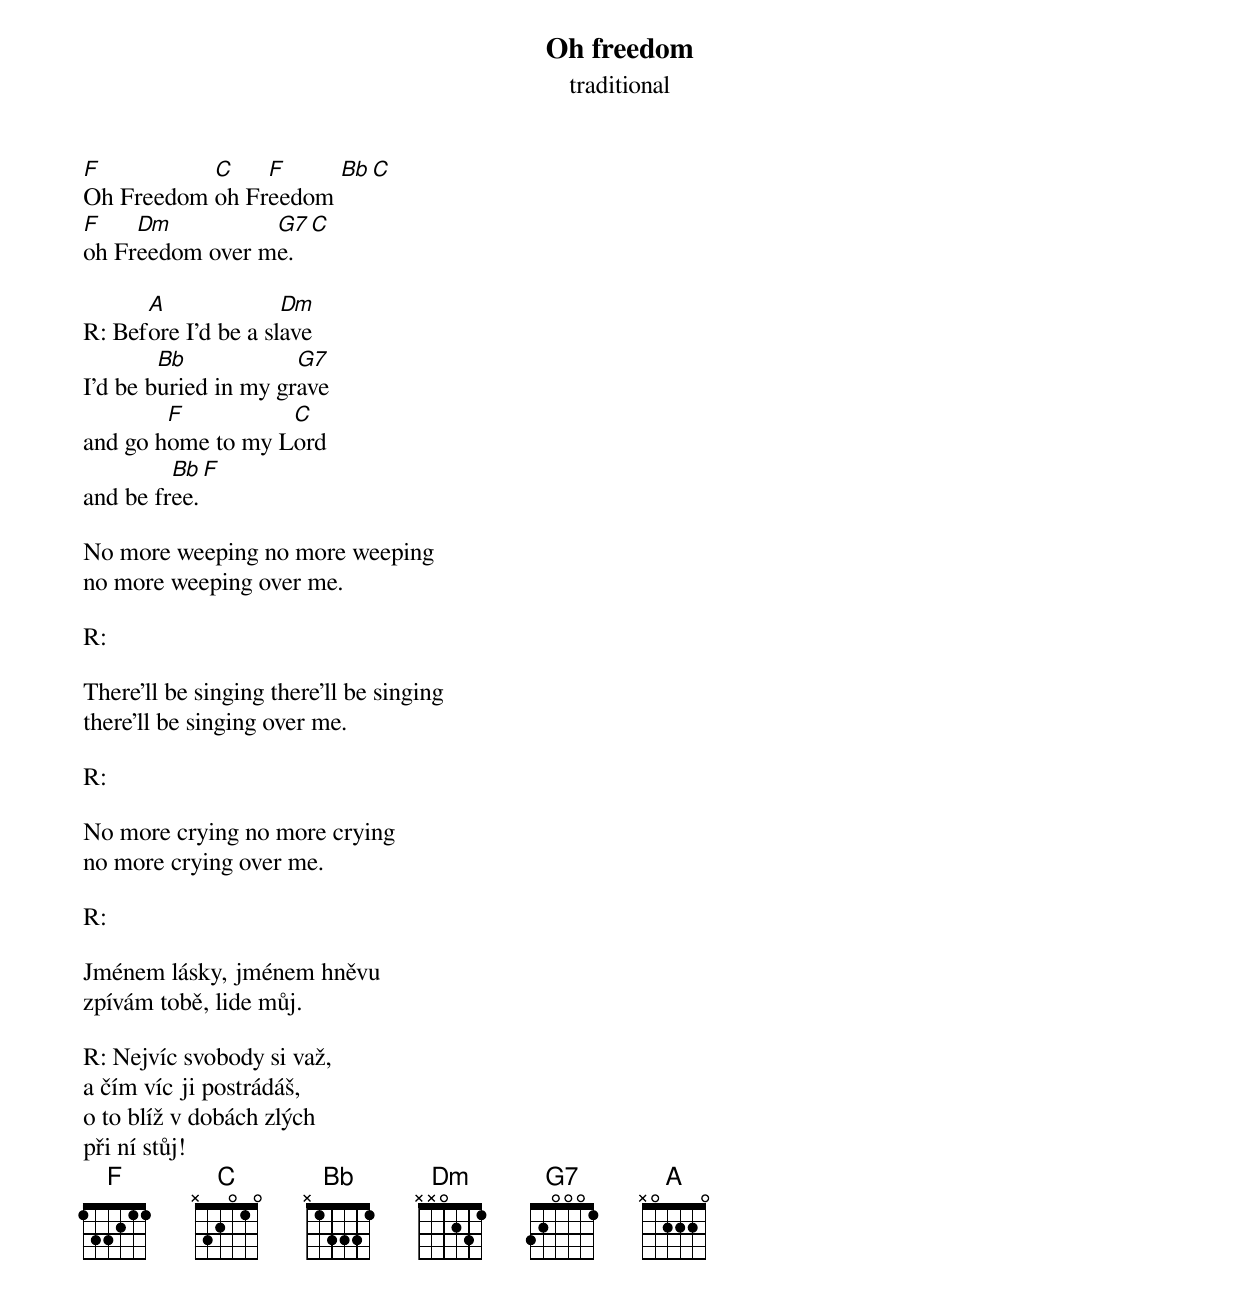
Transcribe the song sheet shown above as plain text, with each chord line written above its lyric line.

Oh freedom
traditional


F          C    F     Bb
Oh Freedom oh Freedom [C]
F    Dm          G7 C
oh Freedom over me.

      A              Dm
R: Before I'd be a slave
        Bb            G7
I'd be buried in my grave
        F          C
and go home to my Lord
         Bb F
and be free.

No more weeping no more weeping
no more weeping over me.

R:

There'll be singing there'll be singing
there'll be singing over me.

R:

No more crying no more crying
no more crying over me.

R:

Jménem lásky, jménem hněvu
zpívám tobě, lide můj.

R: Nejvíc svobody si važ,
a čím víc ji postrádáš,
o to blíž v dobách zlých
při ní stůj!
